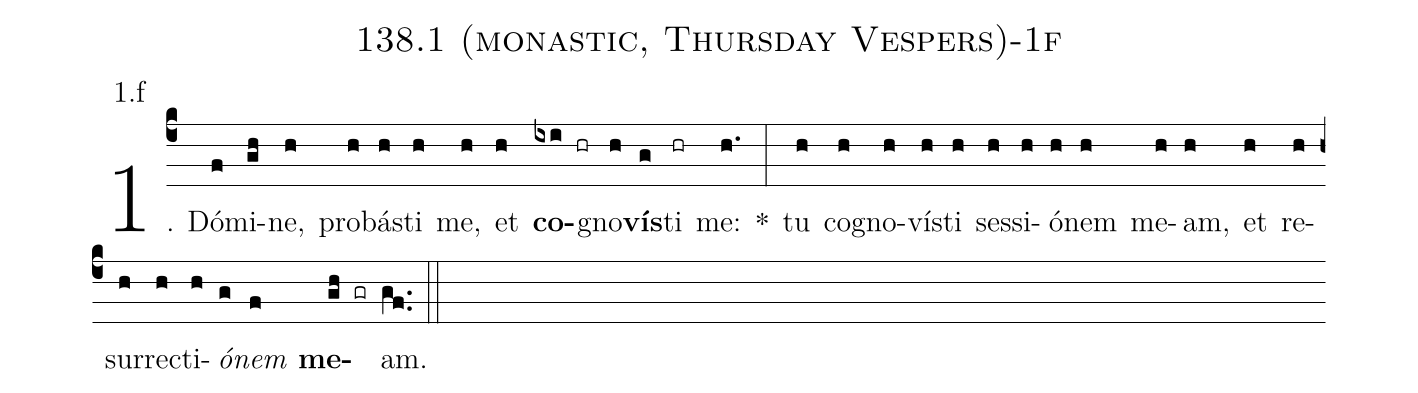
name: 138.1 (monastic, Thursday Vespers)-1f;
annotation: 1.f;
%%
(c4)1. Dó(f)mi(gh)ne,(h) pro(h)bás(h)ti(h) me,(h) et(h) <b>co</b>(ixi hr)gno(h)<b>vís</b>(g)ti(hr) me:(h.) *(:) tu(h) co(h)gno(h)vís(h)ti(h) ses(h)si(h)ó(h)nem(h) me(h)am,(h) et(h) re(h)sur(h)rec(h)ti(h)<i>ó</i>(g)<i>nem</i>(f) <b>me</b>(gh gr)am.(gf..) (::)
